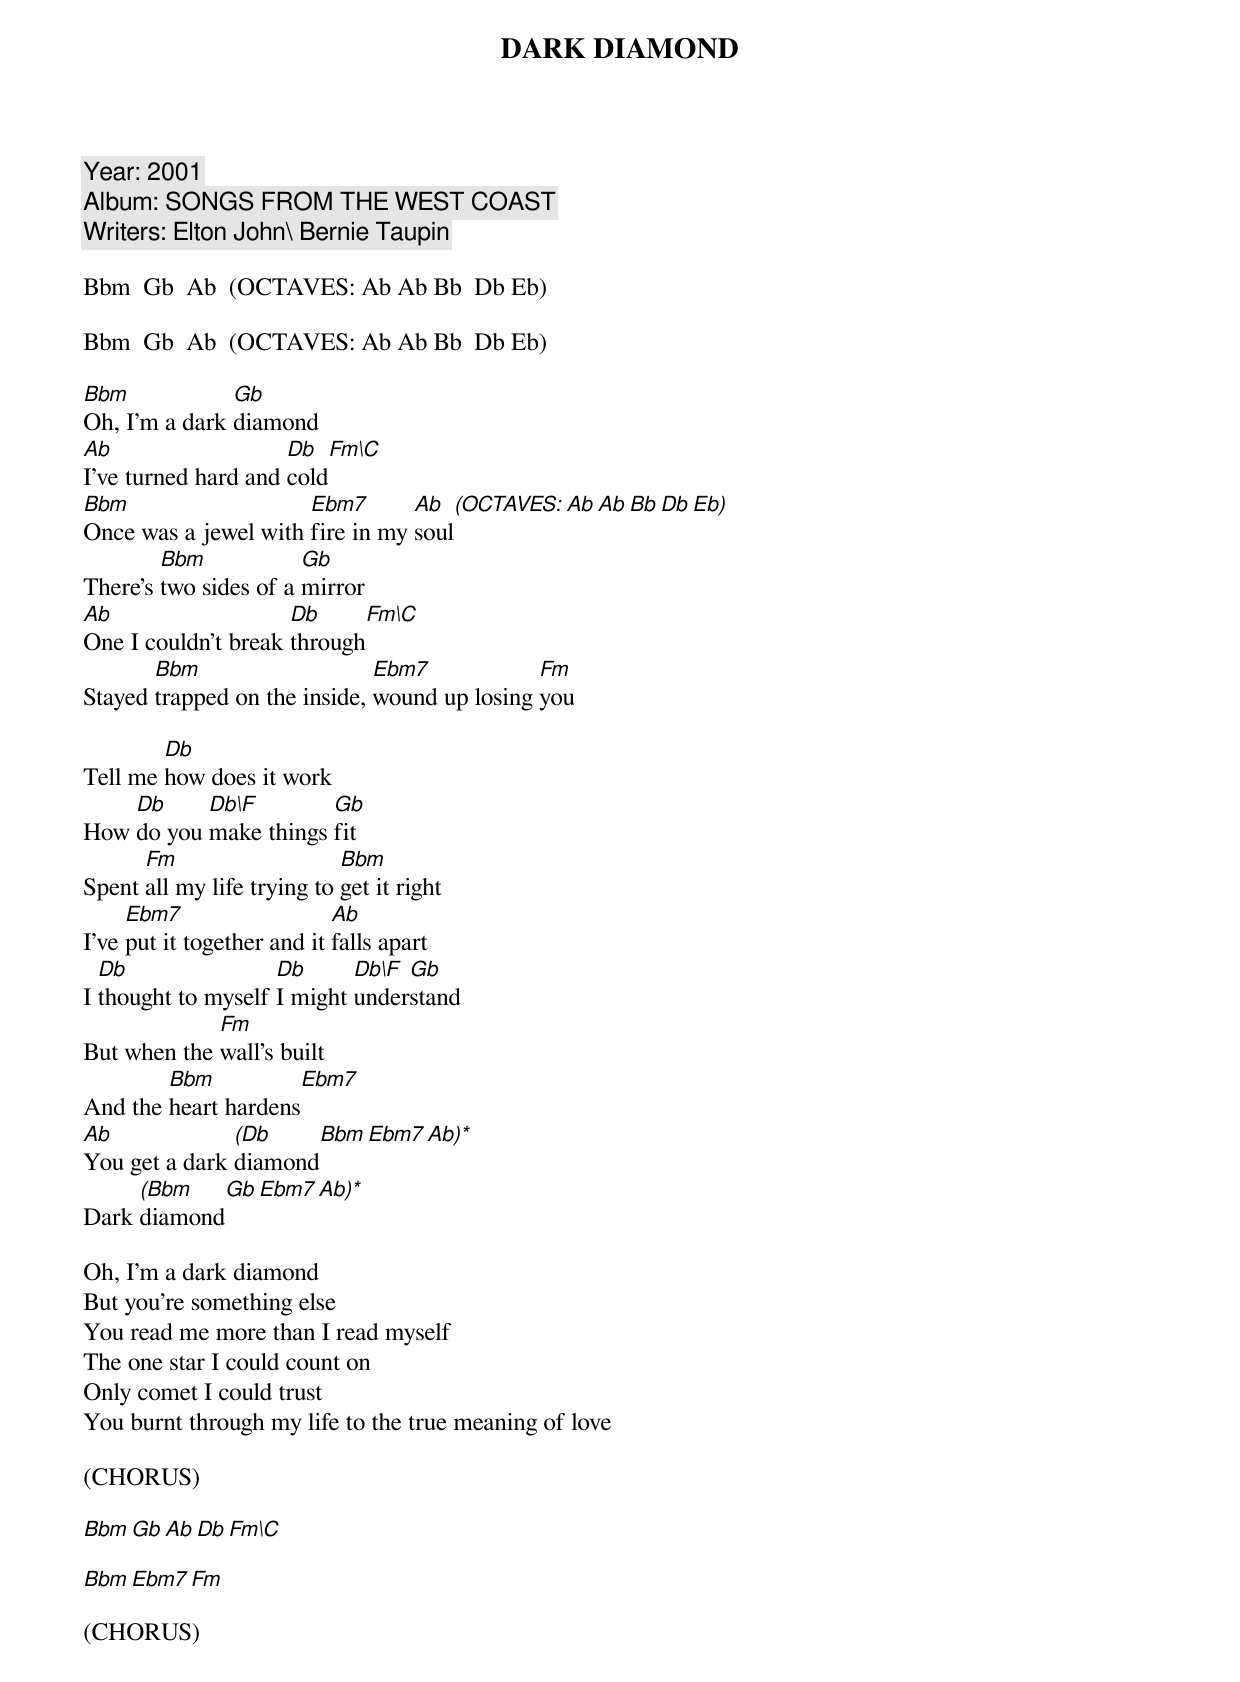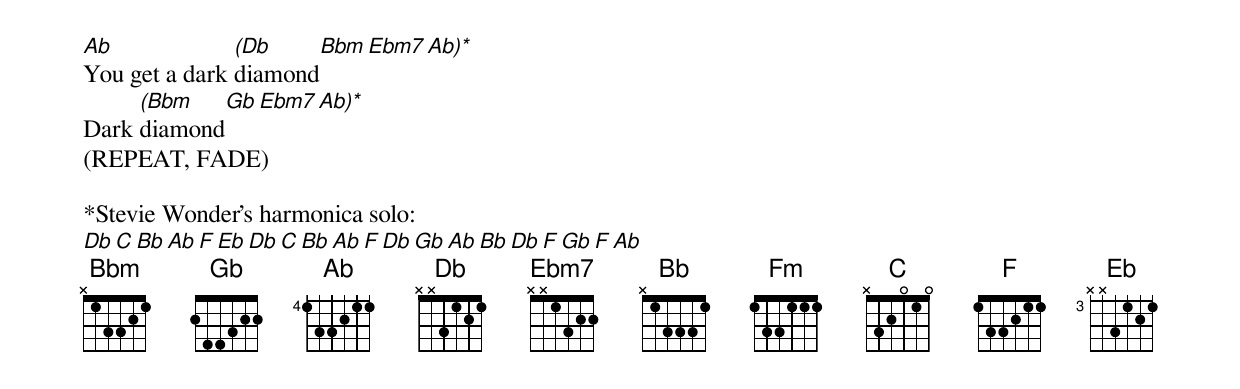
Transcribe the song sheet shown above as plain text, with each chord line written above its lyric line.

DARK DIAMOND

Year: 2001
Album: SONGS FROM THE WEST COAST
Writers: Elton John\ Bernie Taupin

Bbm  Gb  Ab  (OCTAVES: Ab Ab Bb  Db Eb)

Bbm  Gb  Ab  (OCTAVES: Ab Ab Bb  Db Eb)

Bbm	       Gb
Oh, I'm a dark diamond
Ab		     Db  Fm\C
I've turned hard and cold
Bbm		      Ebm7	 Ab  (OCTAVES: Ab Ab Bb  Db Eb)
Once was a jewel with fire in my soul
	Bbm	       Gb
There's two sides of a mirror
Ab		     Db     Fm\C
One I couldn't break through
       Bbm	      	      Ebm7            Fm
Stayed trapped on the inside, wound up losing you

	Db
Tell me how does it work
    Db	   Db\F	       Gb
How do you make things fit
      Fm		    Bbm
Spent all my life trying to get it right
     Ebm7		    Ab
I've put it together and it falls apart
  Db		    Db      Db\F Gb
I thought to myself I might understand
	     Fm
But when the wall's built
	Bbm	      Ebm7
And the heart hardens
Ab	       (Db     Bbm  Ebm7  Ab)*
You get a dark diamond
     (Bbm   Gb  Ebm7  Ab)*
Dark diamond

Oh, I'm a dark diamond
But you're something else
You read me more than I read myself
The one star I could count on
Only comet I could trust
You burnt through my life to the true meaning of love

(CHORUS)

Bbm  Gb  Ab  Db  Fm\C

Bbm  Ebm7  Fm

(CHORUS)

Ab	       (Db     Bbm  Ebm7  Ab)*
You get a dark diamond
     (Bbm   Gb  Ebm7  Ab)*
Dark diamond
(REPEAT, FADE)

*Stevie Wonder's harmonica solo:
Db C  Bb Ab F  Eb Db C  Bb Ab F  Db Gb  Ab Bb Db  F Gb F Ab
